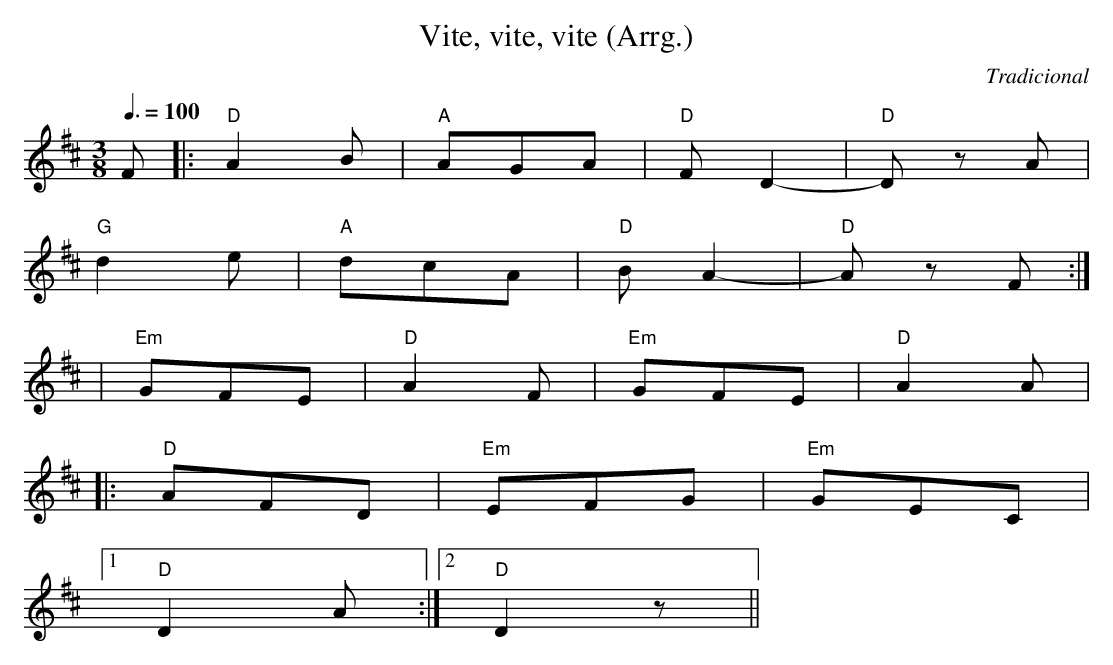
X:1
T:Vite, vite, vite (Arrg.)
C:Tradicional
M:3/8
L:1/8
Q:3/8=100
K:D
F|:"D"A2 B|"A"AGA|"D"F D2-|"D"D z A|
"G"d2 e|"A"dcA|"D"B A2-|"D"A z F :|
|"Em"GFE|"D"A2 F|"Em"GFE|"D"A2 A|
|:"D"AFD|"Em"EFG|"Em"GEC|
[1 "D"D2 A:|[2 "D"D2 z||
